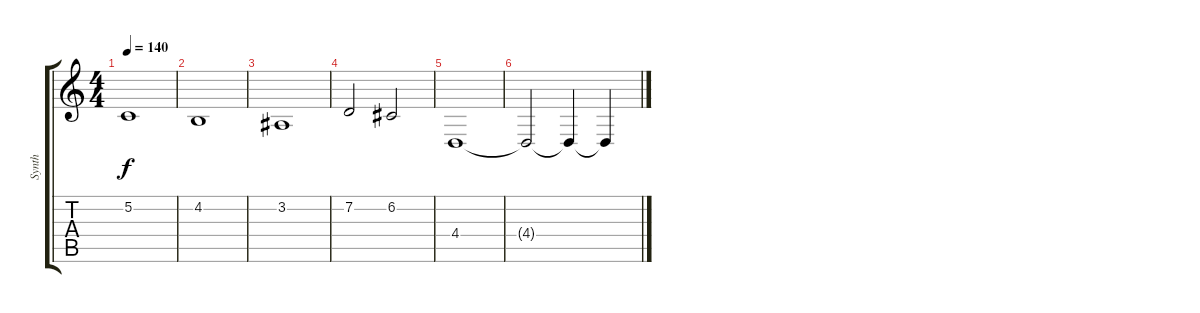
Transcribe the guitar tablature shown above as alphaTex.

\track ("Synth" "Synth") {instrument oboe}
\staff {score tabs}
\tuning (C4 G3 Eb3 Bb2 F2 C2) {hide}
\ts (4 4)
\tempo 140
\clef g2
\ks c
5.2.1{dy f} |
4.2.1 |
3.2.1 |
7.2.2 6.2.2 |
4.4.1 |
4.4{t}.2 4.4{t}.4 4.4{t}.4
